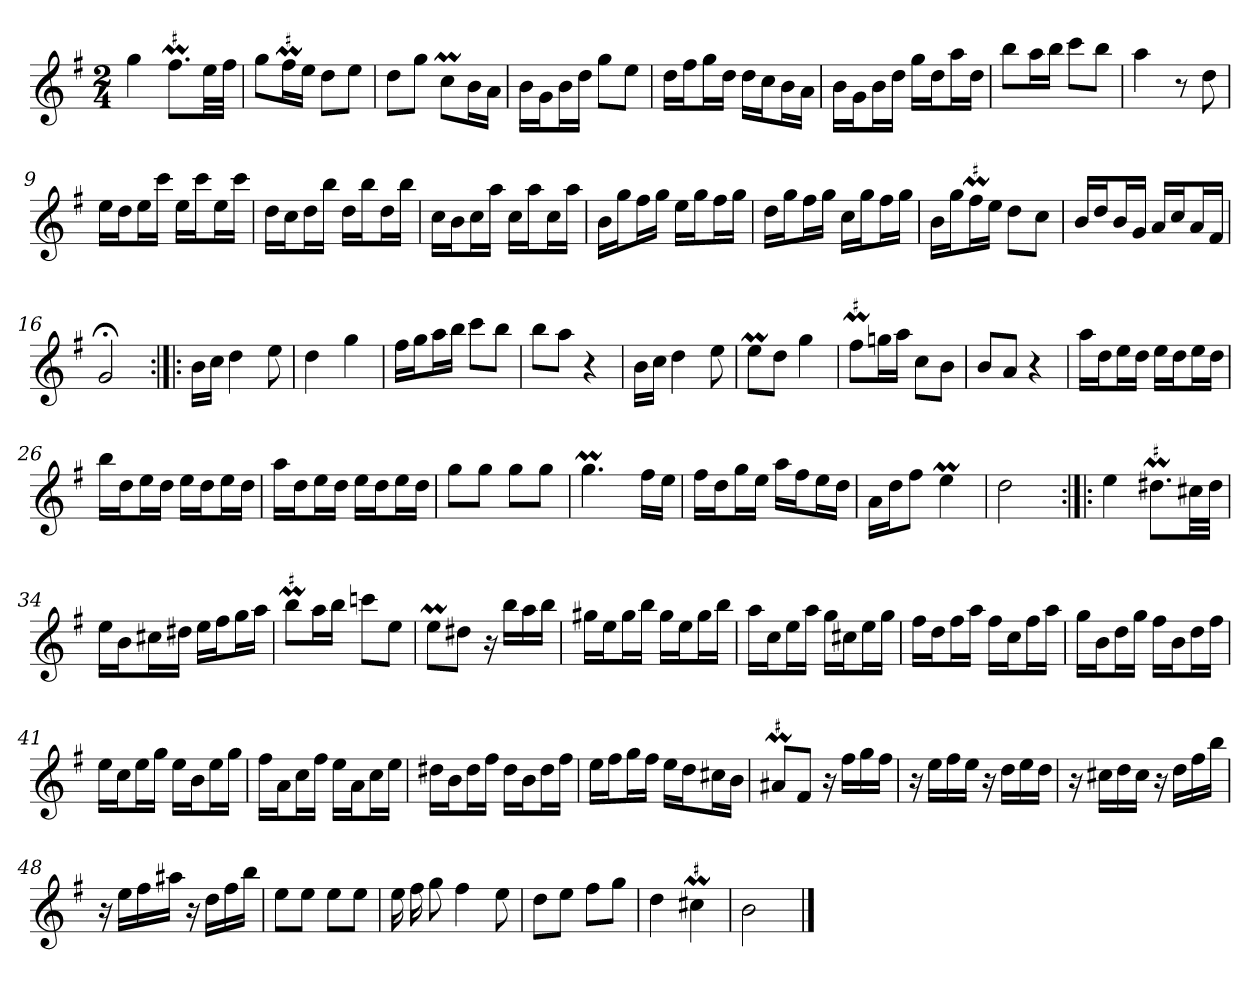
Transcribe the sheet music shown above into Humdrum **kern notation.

**kern
*part1
*staff1
*clefG2
*k[f#]
*G:
*M2/4
*MM120
=1
4gg
!LO:MOR:acc=#
8.ff#M\L
32ee\LL
32ff#\JJJ
=2
8gg\L
!LO:MOR:acc=#
16ff#M\L
16ee\JJ
8dd\L
8ee\J
=3
8dd\L
8gg\J
8ccM\L
16b\L
16a\JJ
=4
16b\LL
16g\J
16b\L
16dd\JJ
8gg\L
8ee\J
=5
16dd\LL
16ff#\J
16gg\L
16dd\JJ
16dd\LL
16cc\J
16b\L
16a\JJ
=6
16b\LL
16g\J
16b\L
16dd\JJ
16gg\LL
16dd\J
16aa\L
16dd\JJ
=7
8bb\L
16aa\L
16bb\JJ
8ccc\L
8bb\J
=8
4aa
8r
8dd
=9
16ee\LL
16dd\J
16ee\L
16ccc\JJ
16ee\LL
16ccc\J
16ee\L
16ccc\JJ
=10
16dd\LL
16cc\J
16dd\L
16bb\JJ
16dd\LL
16bb\J
16dd\L
16bb\JJ
=11
16cc\LL
16b\J
16cc\L
16aa\JJ
16cc\LL
16aa\J
16cc\L
16aa\JJ
=12
16b\LL
16gg\J
16ff#\L
16gg\JJ
16ee\LL
16gg\J
16ff#\L
16gg\JJ
=13
16dd\LL
16gg\J
16ff#\L
16gg\JJ
16cc\LL
16gg\J
16ff#\L
16gg\JJ
=14
16b\LL
16gg\J
!LO:MOR:acc=#
16ff#M\L
16ee\JJ
8dd\L
8cc\J
=15
16b/LL
16dd/J
16b/L
16g/JJ
16a/LL
16cc/J
16a/L
16f#/JJ
=16
2g;<
=17:|!|:
16b\LL
16cc\JJ
4dd
8ee
=18
4dd
4gg
=19
16ff#\LL
16gg\J
16aa\L
16bb\JJ
8ccc\L
8bb\J
=20
8bb\L
8aa\J
4r
=21
16b\LL
16cc\JJ
4dd
8ee
=22
8eeM\L
8dd\J
4gg
=23
!LO:MOR:acc=#
8ff#M\L
16ggn\L
16aa\JJ
8cc\L
8b\J
=24
8b/L
8a/J
4r
=25
16aa\LL
16dd\J
16ee\L
16dd\JJ
16ee\LL
16dd\J
16ee\L
16dd\JJ
=26
16bb\LL
16dd\J
16ee\L
16dd\JJ
16ee\LL
16dd\J
16ee\L
16dd\JJ
=27
16aa\LL
16dd\J
16ee\L
16dd\JJ
16ee\LL
16dd\J
16ee\L
16dd\JJ
=28
8gg\L
8gg\J
8gg\L
8gg\J
=29
4.ggM
16ff#\LL
16ee\JJ
=30
16ff#\LL
16dd\J
16gg\L
16ee\JJ
16aa\LL
16ff#\J
16ee\L
16dd\JJ
=31
16a\LL
16dd\J
8ff#\J
4eeM
=32
2dd
=33:|!|:
4ee
!LO:MOR:acc=#
8.dd#XM\L
32cc#X\LL
32dd#\JJJ
=34
16ee\LL
16b\J
16cc#X\L
16dd#X\JJ
16ee\LL
16ff#\J
16gg\L
16aa\JJ
=35
!LO:MOR:acc=#
8bbM\L
16aa\L
16bb\JJ
8cccn\L
8ee\J
=36
8eeM\L
8dd#X\J
16r
16bb\LL
16aa\
16bb\JJ
=37
16gg#X\LL
16ee\J
16gg#\L
16bb\JJ
16gg#\LL
16ee\J
16gg#\L
16bb\JJ
=38
16aa\LL
16cc\J
16ee\L
16aa\JJ
16gg\LL
16cc#X\J
16ee\L
16gg\JJ
=39
16ff#\LL
16dd\J
16ff#\L
16aa\JJ
16ff#\LL
16cc\J
16ff#\L
16aa\JJ
=40
16gg\LL
16b\J
16dd\L
16gg\JJ
16ff#\LL
16b\J
16dd\L
16ff#\JJ
=41
16ee\LL
16cc\J
16ee\L
16gg\JJ
16ee\LL
16b\J
16ee\L
16gg\JJ
=42
16ff#\LL
16a\J
16cc\L
16ff#\JJ
16ee\LL
16a\J
16cc\L
16ee\JJ
=43
16dd#X\LL
16b\J
16dd#\L
16ff#\JJ
16dd#\LL
16b\J
16dd#\L
16ff#\JJ
=44
16ee\LL
16ff#\J
16gg\L
16ff#\JJ
16ee\LL
16dd\J
16cc#X\L
16b\JJ
=45
!LO:MOR:acc=#
8a#XM/L
8f#/J
16r
16ff#\LL
16gg\
16ff#\JJ
=46
16r
16ee\LL
16ff#\
16ee\JJ
16r
16dd\LL
16ee\
16dd\JJ
=47
16r
16cc#X\LL
16dd\
16cc#\JJ
16r
16dd\LL
16ff#\
16bb\JJ
=48
16r
16ee\LL
16ff#\
16aa#X\JJ
16r
16dd\LL
16ff#\
16bb\JJ
=49
8ee\L
8ee\J
8ee\L
8ee\J
=50
16ee
16ff#
8gg
4ff#
8ee
=51
8dd\L
8ee\J
8ff#\L
8gg\J
=52
4dd
!LO:MOR:acc=#
4cc#XM
=53
2b
==
*-
